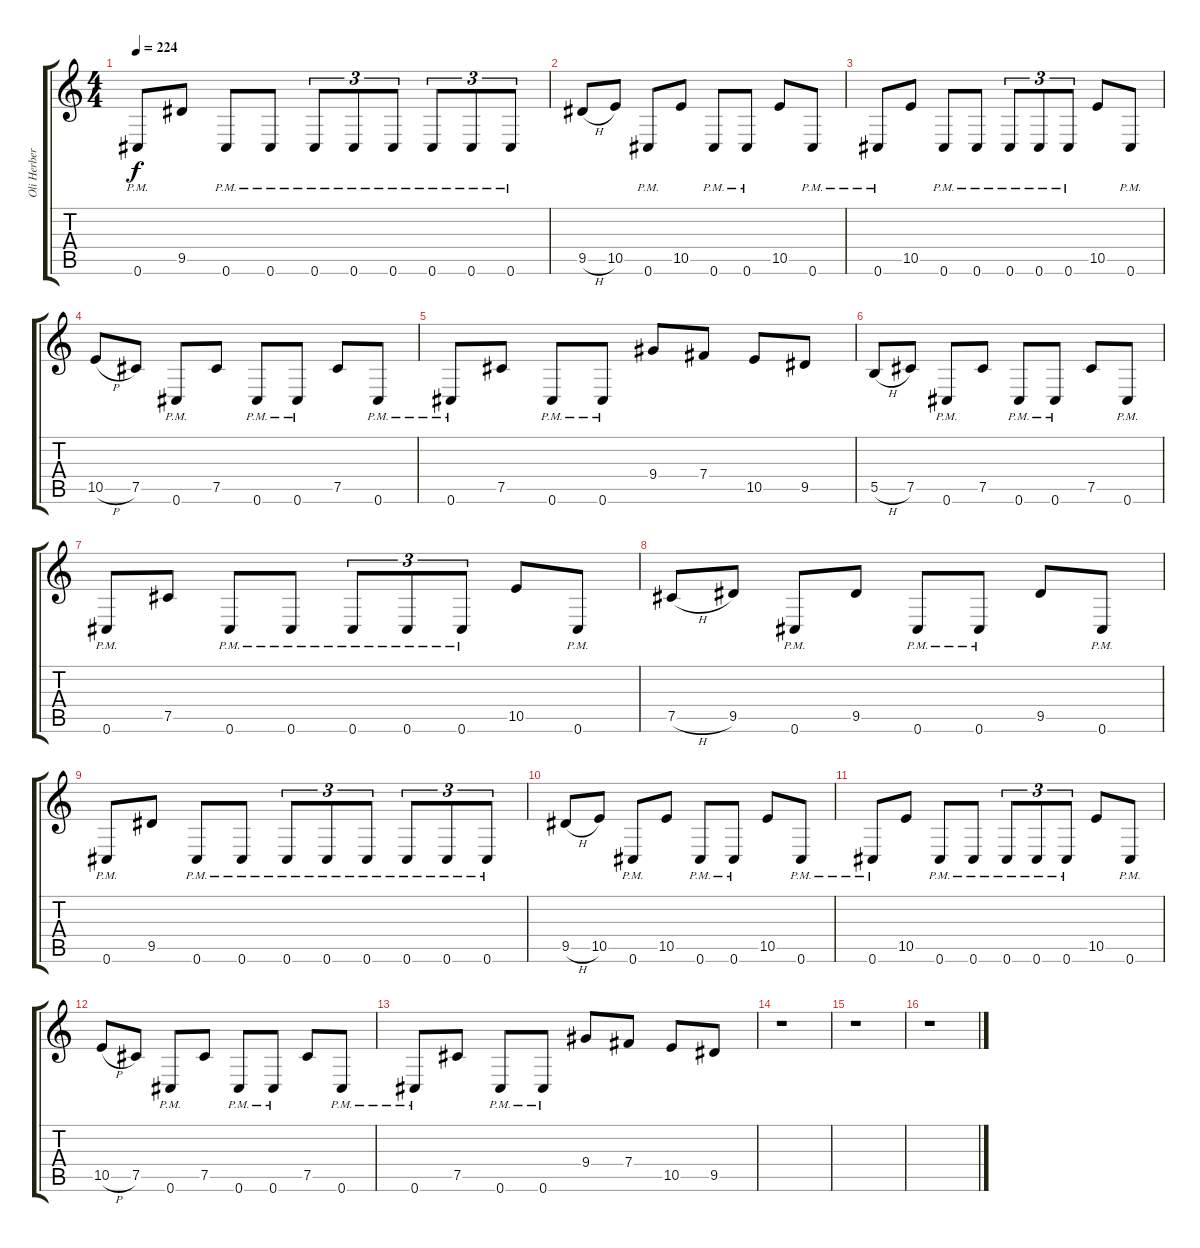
\track ("Oli Herbert Rhythm" "Oli Herber") {instrument distortionguitar}
\staff {score tabs}
\tuning (Db4 Ab3 E3 B2 Gb2 Db2) {hide}
\ts (4 4)
\tempo 224
\clef g2
\ks c
0.6{pm}.8{dy f} 9.5.8 0.6{pm}.8 0.6{pm}.8 0.6{pm}.8{tu (3 2)} 0.6{pm}.8{tu (3 2)} 0.6{pm}.8{tu (3 2)} 0.6{pm}.8{tu (3 2)} 0.6{pm}.8{tu (3 2)} 0.6{pm}.8{tu (3 2)} |
9.5{h}.8 10.5.8 0.6{pm}.8 10.5.8 0.6{pm}.8 0.6{pm}.8 10.5.8 0.6{pm}.8 |
0.6{pm}.8 10.5.8 0.6{pm}.8 0.6{pm}.8 0.6{pm}.8{tu (3 2)} 0.6{pm}.8{tu (3 2)} 0.6{pm}.8{tu (3 2)} 10.5.8 0.6{pm}.8 |
10.5{h}.8 7.5.8 0.6{pm}.8 7.5.8 0.6{pm}.8 0.6{pm}.8 7.5.8 0.6{pm}.8 |
0.6{pm}.8 7.5.8 0.6{pm}.8 0.6{pm}.8 9.4.8 7.4.8 10.5.8 9.5.8 |
5.5{h}.8 7.5.8 0.6{pm}.8 7.5.8 0.6{pm}.8 0.6{pm}.8 7.5.8 0.6{pm}.8 |
0.6{pm}.8 7.5.8 0.6{pm}.8 0.6{pm}.8 0.6{pm}.8{tu (3 2)} 0.6{pm}.8{tu (3 2)} 0.6{pm}.8{tu (3 2)} 10.5.8 0.6{pm}.8 |
7.5{h}.8 9.5.8 0.6{pm}.8 9.5.8 0.6{pm}.8 0.6{pm}.8 9.5.8 0.6{pm}.8 |
0.6{pm}.8 9.5.8 0.6{pm}.8 0.6{pm}.8 0.6{pm}.8{tu (3 2)} 0.6{pm}.8{tu (3 2)} 0.6{pm}.8{tu (3 2)} 0.6{pm}.8{tu (3 2)} 0.6{pm}.8{tu (3 2)} 0.6{pm}.8{tu (3 2)} |
9.5{h}.8 10.5.8 0.6{pm}.8 10.5.8 0.6{pm}.8 0.6{pm}.8 10.5.8 0.6{pm}.8 |
0.6{pm}.8 10.5.8 0.6{pm}.8 0.6{pm}.8 0.6{pm}.8{tu (3 2)} 0.6{pm}.8{tu (3 2)} 0.6{pm}.8{tu (3 2)} 10.5.8 0.6{pm}.8 |
10.5{h}.8 7.5.8 0.6{pm}.8 7.5.8 0.6{pm}.8 0.6{pm}.8 7.5.8 0.6{pm}.8 |
0.6{pm}.8 7.5.8 0.6{pm}.8 0.6{pm}.8 9.4.8 7.4.8 10.5.8 9.5.8 |
r.1 |
r.1 |
r.1
